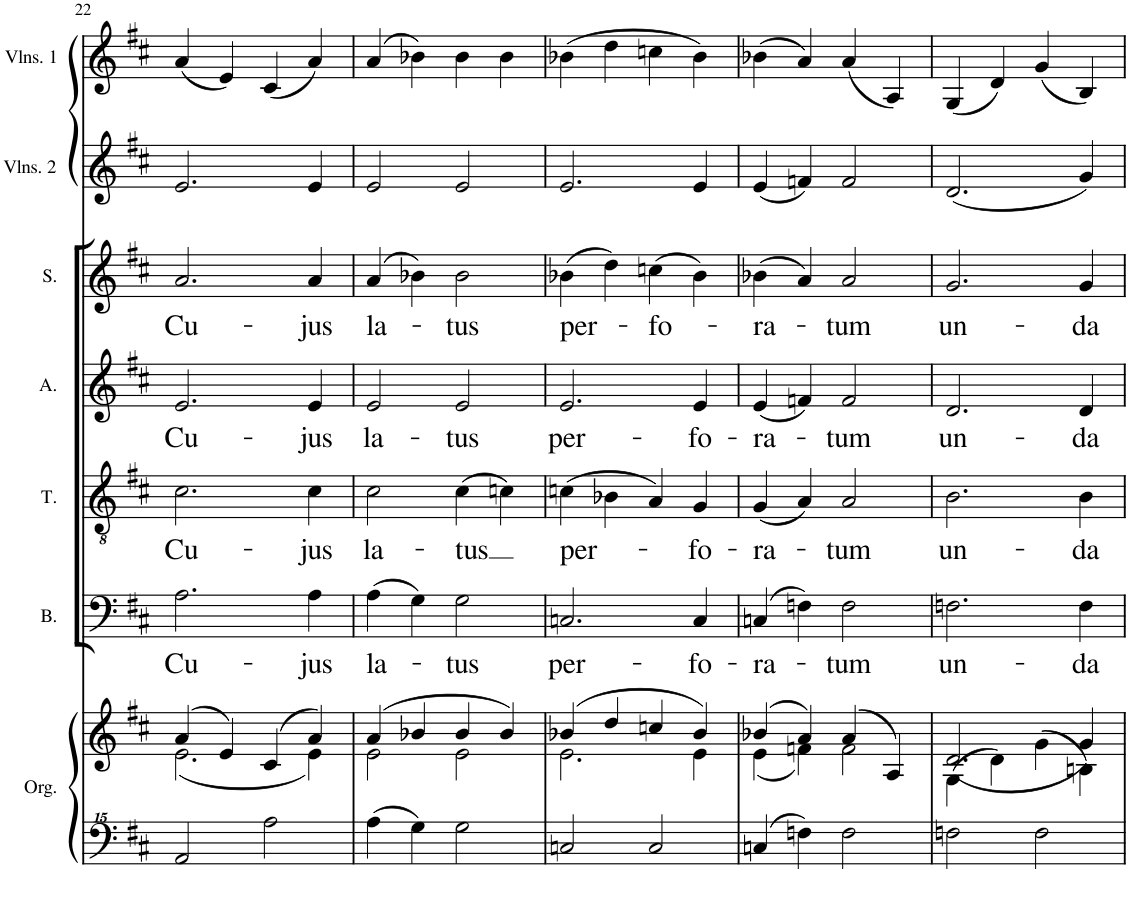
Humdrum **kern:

**kern	**kern	**kern	**text	**kern	**text	**kern	**text	**kern	**text	**kern	**kern
*part7	*part7	*part6	*part6	*part5	*part5	*part4	*part4	*part3	*part3	*part2	*part1
*staff8	*staff7	*staff6	*staff6	*staff5	*staff5	*staff4	*staff4	*staff3	*staff3	*staff2	*staff1
*I"Orgue	*	*I"Bass	*	*I"Tenor	*	*I"Alto	*	*I"Soprano	*	*I"Violins 2	*I"Violins 1
*I'Org.	*	*I'B.	*	*I'T.	*	*I'A.	*	*I'S.	*	*I'Vlns. 2	*I'Vlns. 1
!!LO:PB:g=z
*clefF^^4	*clefG2	*clefF4	*	*clefGv2	*	*clefG2	*	*clefG2	*	*clefG2	*clefG2
*k[f#c#]	*k[f#c#]	*k[f#c#]	*	*k[f#c#]	*	*k[f#c#]	*	*k[f#c#]	*	*k[f#c#]	*k[f#c#]
*M4/4	*M4/4	*M4/4	*	*M4/4	*	*M4/4	*	*M4/4	*	*M4/4	*M4/4
*met(c|)	*met(c|)	*met(c|)	*	*met(c|)	*	*met(c|)	*	*met(c|)	*	*met(c|)	*met(c|)
=22	=22	=22	=22	=22	=22	=22	=22	=22	=22	=22	=22
*	*^	*	*	*	*	*	*	*	*	*	*
!	!	!	!	!LO:LY:b	!	!LO:LY:b	!	!LO:LY:b	!	!LO:LY:b	!	!
2a/	(4a/	(2.e\	2.A\	Cu-	2.c#\	Cu-	2.e/	Cu-	2.a/	Cu-	2.e/	(4a/
.	4e/)	.	.	.	.	.	.	.	.	.	.	4e/)
2aa\	(4c#/	.	.	.	.	.	.	.	.	.	.	(4c#/
!	!	!	!	!LO:LY:b	!	!LO:LY:b	!	!LO:LY:b	!	!LO:LY:b	!	!
.	4a/)	4e\)	4A\	-jus	4c#\	-jus	4e/	-jus	4a/	-jus	4e/	4a/)
=23	=23	=23	=23	=23	=23	=23	=23	=23	=23	=23	=23	=23
!	!	!	!	!LO:LY:b	!	!LO:LY:b	!	!LO:LY:b	!	!LO:LY:b	!	!
4aa\	(4a/	2e\	(4A\	la-	2c#\	la-	2e/	la-	(4a/	la-	2e/	(4a/
4gg\	4b-X/	.	4G\)	.	.	.	.	.	4b-X\)	.	.	4b-X\)
!	!	!	!	!LO:LY:b	!	!LO:LY:b	!	!LO:LY:b	!	!LO:LY:b	!	!
2gg\	4b-/	2e\	2G\	-tus	(4c#\	-tus	2e/	-tus	2b-\	-tus	2e/	4b-\
.	4b-/)	.	.	.	4cn\)	.	.	.	.	.	.	4b-\
=24	=24	=24	=24	=24	=24	=24	=24	=24	=24	=24	=24	=24
!	!	!	!	!LO:LY:b	!	!LO:LY:b	!	!LO:LY:b	!	!LO:LY:b	!	!
2ccn/	(4b-X/	2.e\	2.Cn/	per-	(4cn\	per-	2.e/	per-	(4b-X\	per-	2.e/	(4b-X\
.	4dd/	.	.	.	4B-X\	.	.	.	4dd\)	.	.	4dd\
!	!	!	!	!	!	!	!	!	!	!LO:LY:b	!	!
2cc/	4ccn/	.	.	.	4A/)	.	.	.	(4ccn\	-fo-	.	4ccn\
!	!	!	!	!LO:LY:b	!	!LO:LY:b	!	!LO:LY:b	!	!	!	!
.	4b-/)	4e\	4C/	-fo-	4G/	-fo-	4e/	-fo-	4b-\)	.	4e/	4b-\)
=25	=25	=25	=25	=25	=25	=25	=25	=25	=25	=25	=25	=25
!	!	!	!	!LO:LY:b	!	!LO:LY:b	!	!LO:LY:b	!	!LO:LY:b	!	!
4ccn/	(4b-X/	(4e\	(4Cn/	-ra-	(4G/	-ra-	(4e/	-ra-	(4b-X\	-ra-	(4e/	(4b-X\
4ffn\	4a/)	4fn\)	4Fn\)	.	4A/)	.	4fn/)	.	4a/)	.	4fn/)	4a/)
!	!	!	!	!LO:LY:b	!	!LO:LY:b	!	!LO:LY:b	!	!LO:LY:b	!	!
2ff\	(4a/	2f\	2F\	-tum	2A/	-tum	2f/	-tum	2a/	-tum	2f/	(4a/
.	4A/)	.	.	.	.	.	.	.	.	.	.	4A/)
=26	=26	=26	=26	=26	=26	=26	=26	=26	=26	=26	=26	=26
!	!	!	!	!LO:LY:b	!	!LO:LY:b	!	!LO:LY:b	!	!LO:LY:b	!	!
2ffn\	(4G\	(2.d/	2.Fn\	un-	2.B\	un-	2.d/	un-	2.g/	un-	(2.d/	(4G/
.	4d\)	.	.	.	.	.	.	.	.	.	.	4d/)
2ff\	(4g\	.	.	.	.	.	.	.	.	.	.	(4g/
!	!	!	!	!LO:LY:b	!	!LO:LY:b	!	!LO:LY:b	!	!LO:LY:b	!	!
.	4Bn\)	4g/)	4F\	-da	4B\	-da	4d/	-da	4g/	-da	4g/)	4B/)
*	*v	*v	*	*	*	*	*	*	*	*	*	*
=	=	=	=	=	=	=	=	=	=	=	=
*-	*-	*-	*-	*-	*-	*-	*-	*-	*-	*-	*-
